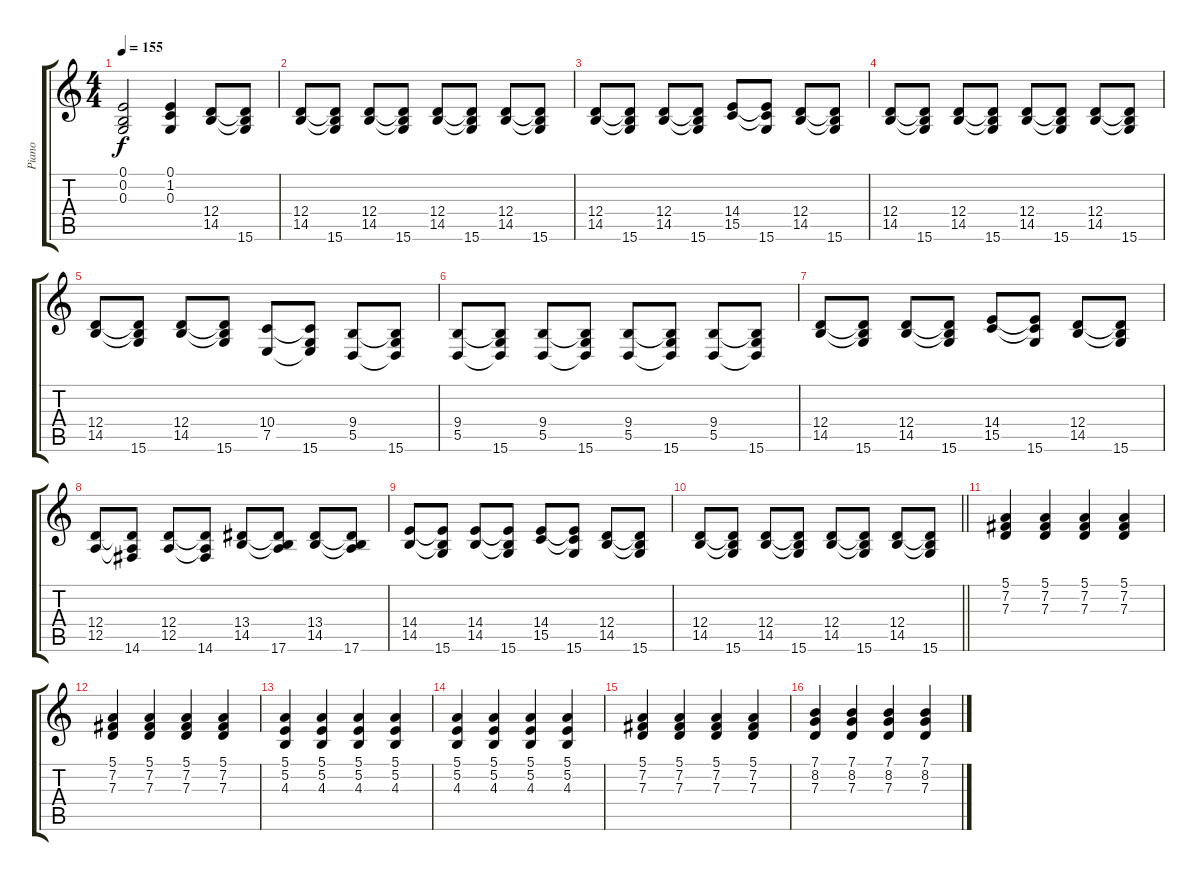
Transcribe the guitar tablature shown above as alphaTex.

\track ("Piano" "Piano") {instrument acousticgrandpiano}
\staff {score tabs}
\tuning (E4 B3 G3 D3 A2 E2) {hide}
\ts (4 4)
\tempo 155
\clef g2
\ks c
(0.1 0.2 0.3).2{dy f} (0.1 1.2 0.3).4 (12.4 14.5).8 (12.4{t} 14.5{t} 15.6).8 |
(12.4 14.5).8 (12.4{t} 14.5{t} 15.6).8 (12.4 14.5).8 (12.4{t} 14.5{t} 15.6).8 (12.4 14.5).8 (12.4{t} 14.5{t} 15.6).8 (12.4 14.5).8 (12.4{t} 14.5{t} 15.6).8 |
(12.4 14.5).8 (12.4{t} 14.5{t} 15.6).8 (12.4 14.5).8 (12.4{t} 14.5{t} 15.6).8 (14.4 15.5).8 (14.4{t} 15.5{t} 15.6).8 (12.4 14.5).8 (12.4{t} 14.5{t} 15.6).8 |
(12.4 14.5).8 (12.4{t} 14.5{t} 15.6).8 (12.4 14.5).8 (12.4{t} 14.5{t} 15.6).8 (12.4 14.5).8 (12.4{t} 14.5{t} 15.6).8 (12.4 14.5).8 (12.4{t} 14.5{t} 15.6).8 |
(12.4 14.5).8 (12.4{t} 14.5{t} 15.6).8 (12.4 14.5).8 (12.4{t} 14.5{t} 15.6).8 (10.4 7.5).8 (10.4{t} 7.5{t} 15.6).8 (9.4 5.5).8 (9.4{t} 5.5{t} 15.6).8 |
(9.4 5.5).8 (9.4{t} 5.5{t} 15.6).8 (9.4 5.5).8 (9.4{t} 5.5{t} 15.6).8 (9.4 5.5).8 (9.4{t} 5.5{t} 15.6).8 (9.4 5.5).8 (9.4{t} 5.5{t} 15.6).8 |
(12.4 14.5).8 (12.4{t} 14.5{t} 15.6).8 (12.4 14.5).8 (12.4{t} 14.5{t} 15.6).8 (14.4 15.5).8 (14.4{t} 15.5{t} 15.6).8 (12.4 14.5).8 (12.4{t} 14.5{t} 15.6).8 |
(12.4 12.5).8 (12.4{t} 12.5{t} 14.6).8 (12.4 12.5).8 (12.4{t} 12.5{t} 14.6).8 (13.4 14.5).8 (13.4{t} 14.5{t} 17.6).8 (13.4 14.5).8 (13.4{t} 14.5{t} 17.6).8 |
(14.4 14.5).8 (14.4{t} 14.5{t} 15.6).8 (14.4 14.5).8 (14.4{t} 14.5{t} 15.6).8 (14.4 15.5).8 (14.4{t} 15.5{t} 15.6).8 (12.4 14.5).8 (12.4{t} 14.5{t} 15.6).8 |
\barLineRight lightlight
(12.4 14.5).8 (12.4{t} 14.5{t} 15.6).8 (12.4 14.5).8 (12.4{t} 14.5{t} 15.6).8 (12.4 14.5).8 (12.4{t} 14.5{t} 15.6).8 (12.4 14.5).8 (12.4{t} 14.5{t} 15.6).8 |
(5.1 7.2 7.3).4 (5.1 7.2 7.3).4 (5.1 7.2 7.3).4 (5.1 7.2 7.3).4 |
(5.1 7.2 7.3).4 (5.1 7.2 7.3).4 (5.1 7.2 7.3).4 (5.1 7.2 7.3).4 |
(5.1 5.2 4.3).4 (5.1 5.2 4.3).4 (5.1 5.2 4.3).4 (5.1 5.2 4.3).4 |
(5.1 5.2 4.3).4 (5.1 5.2 4.3).4 (5.1 5.2 4.3).4 (5.1 5.2 4.3).4 |
(5.1 7.2 7.3).4 (5.1 7.2 7.3).4 (5.1 7.2 7.3).4 (5.1 7.2 7.3).4 |
(7.1 8.2 7.3).4 (7.1 8.2 7.3).4 (7.1 8.2 7.3).4 (7.1 8.2 7.3).4
